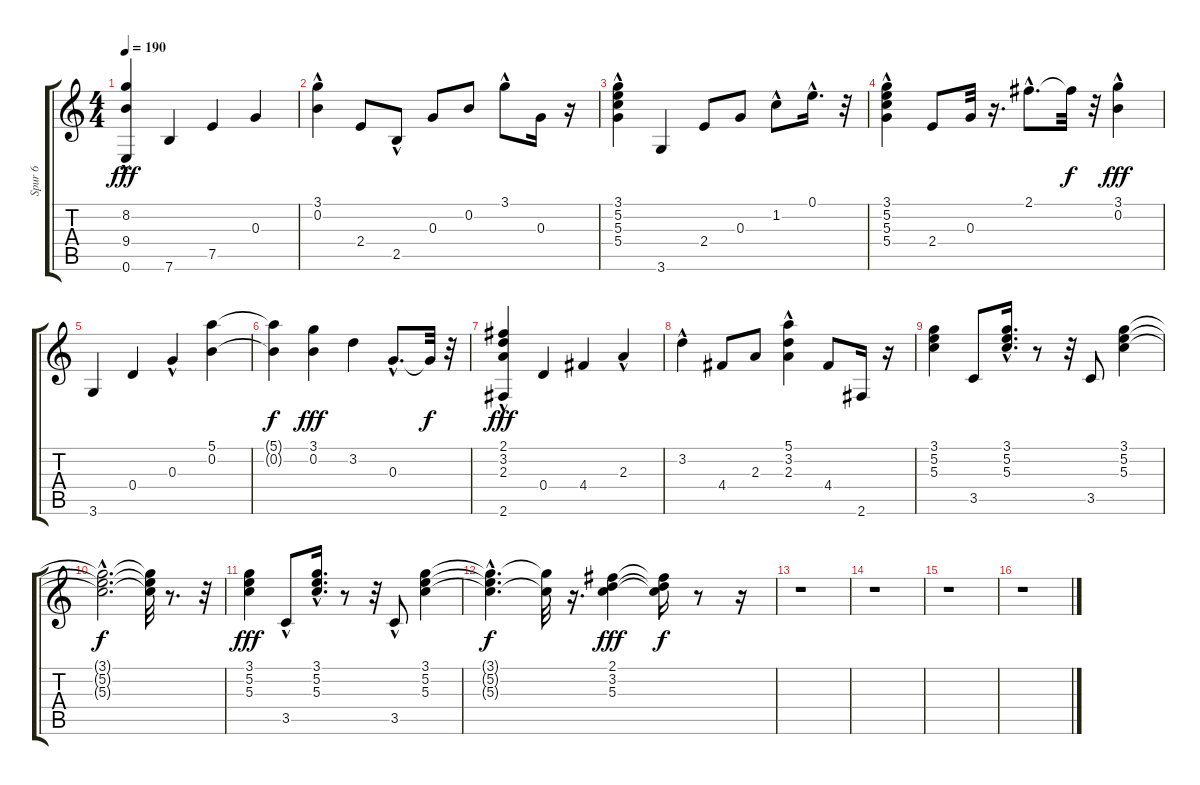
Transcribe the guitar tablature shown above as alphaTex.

\track ("Spur 6" "Spur 6") {instrument acousticguitarnylon}
\staff {score tabs}
\tuning (E4 B3 G3 D3 A2 E2) {hide}
\ts (4 4)
\tempo 190
\clef g2
\ks c
(8.2{hac} 9.4{hac} 0.6).4{dy fff} 7.6.4 7.5.4 0.3.4 |
(3.1 0.2{hac}).4 2.4.8 2.5{hac}.8 0.3.8 0.2.8 3.1{hac}.8 0.3.16 r.16 |
(3.1{hac} 5.2 5.3 5.4).4 3.6.4 2.4.8 0.3.8 1.2{hac}.8 0.1{hac}.16{d} r.32 |
(3.1{hac} 5.2{hac} 5.3 5.4).4 2.4.8 0.3.32 r.16{d} 2.1{hac}.8{d} 2.1{t}.32{dy f} r.32 (3.1{hac} 0.2{hac}).4{dy fff} |
3.6.4 0.4.4 0.3{hac}.4 (5.1 0.2).4 |
(5.1{t} 0.2{t}).4{dy f} (3.1 0.2).4{dy fff} 3.2.4 0.3{hac}.8{d} 0.3{t}.32{dy f} r.32 |
(2.1 3.2{hac} 2.3 2.6).4{dy fff} 0.4.4 4.4.4 2.3{hac}.4 |
3.2{hac}.4 4.4.8 2.3.8 (5.1{hac} 3.2{hac} 2.3).4 4.4.8 2.6.16 r.16 |
(3.1 5.2 5.3).4 3.5.8 (3.1{hac} 5.2 5.3).16{d} r.8 r.32 3.5.8 (3.1 5.2 5.3).4 |
(3.1{hac t} 5.2{hac t} 5.3{hac t}).2{d dy f} (3.1{t} 5.2{t} 5.3{t}).32 r.8{d} r.32 |
(3.1 5.2 5.3).4{dy fff} 3.5{hac}.8 (3.1{hac} 5.2 5.3).16{d} r.8 r.32 3.5{hac}.8 (3.1 5.2 5.3).4 |
(3.1{hac t} 5.2{t} 5.3{hac t}).4{d dy f} (3.1{t} 5.3{t}).32 r.16{d} (2.1 3.2 5.3).4{dy fff} (2.1{t} 3.2{t} 5.3{t}).16{dy f} r.8 r.16 |
r.1 |
r.1 |
r.1 |
r.1
